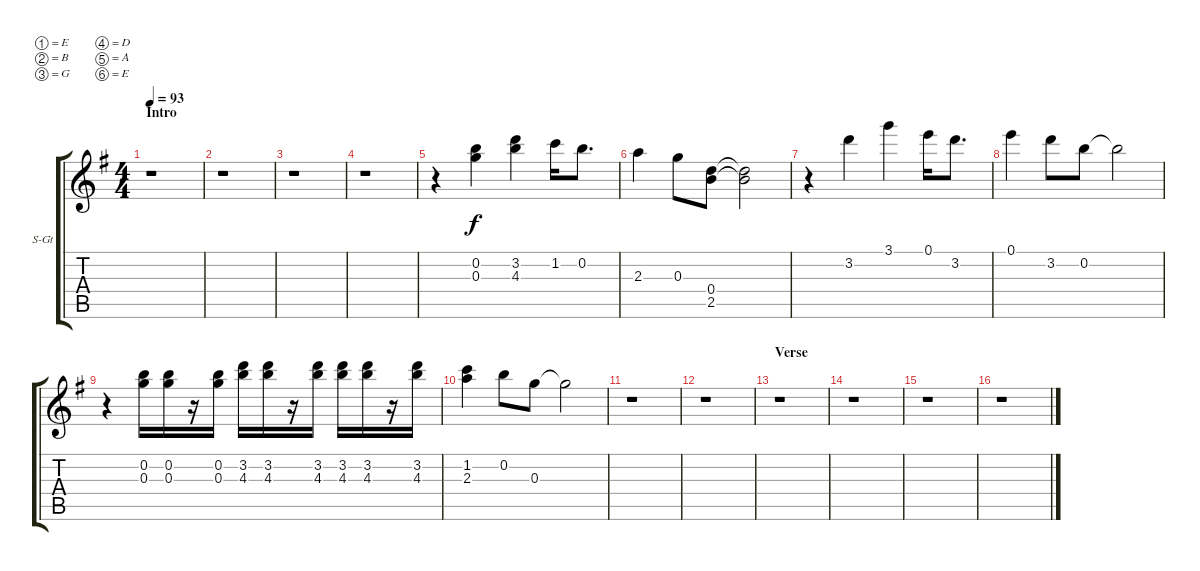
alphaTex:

\bracketExtendMode groupsimilarinstruments
\firstSystemTrackNameOrientation horizontal
\otherSystemsTrackNameOrientation horizontal
\track ("Harmonica" "S-Gt") {instrument harmonica}
\staff {score tabs}
\tuning (E5 B4 G4 D4 A3 E3)
\displaytranspose 12
\ts (4 4)
\section ("" "Intro")
\tempo 93
\clef g2
\ks g
r.1{dy f instrument harmonica} |
r.1 |
r.1 |
r.1 |
r.4 (0.2 0.3).4 (3.2 4.3).4 1.2.16 0.2.8{d} |
2.3.4 0.3.8 (0.4 2.5).8 (0.4{t} 2.5{t}).2 |
r.4 3.2.4 3.1.4 0.1.16 3.2.8{d} |
0.1.4 3.2.8 0.2.8 0.2{t}.2 |
r.4 (0.2 0.3).16 (0.2 0.3).16 r.16 (0.2 0.3).16 (3.2 4.3).16 (3.2 4.3).16 r.16 (3.2 4.3).16 (3.2 4.3).16 (3.2 4.3).16 r.16 (3.2 4.3).16 |
(1.2 2.3).4 0.2.8 0.3.8 0.3{t}.2 |
r.1 |
r.1 |
\section ("" "Verse")
r.1 |
r.1 |
r.1 |
r.1
